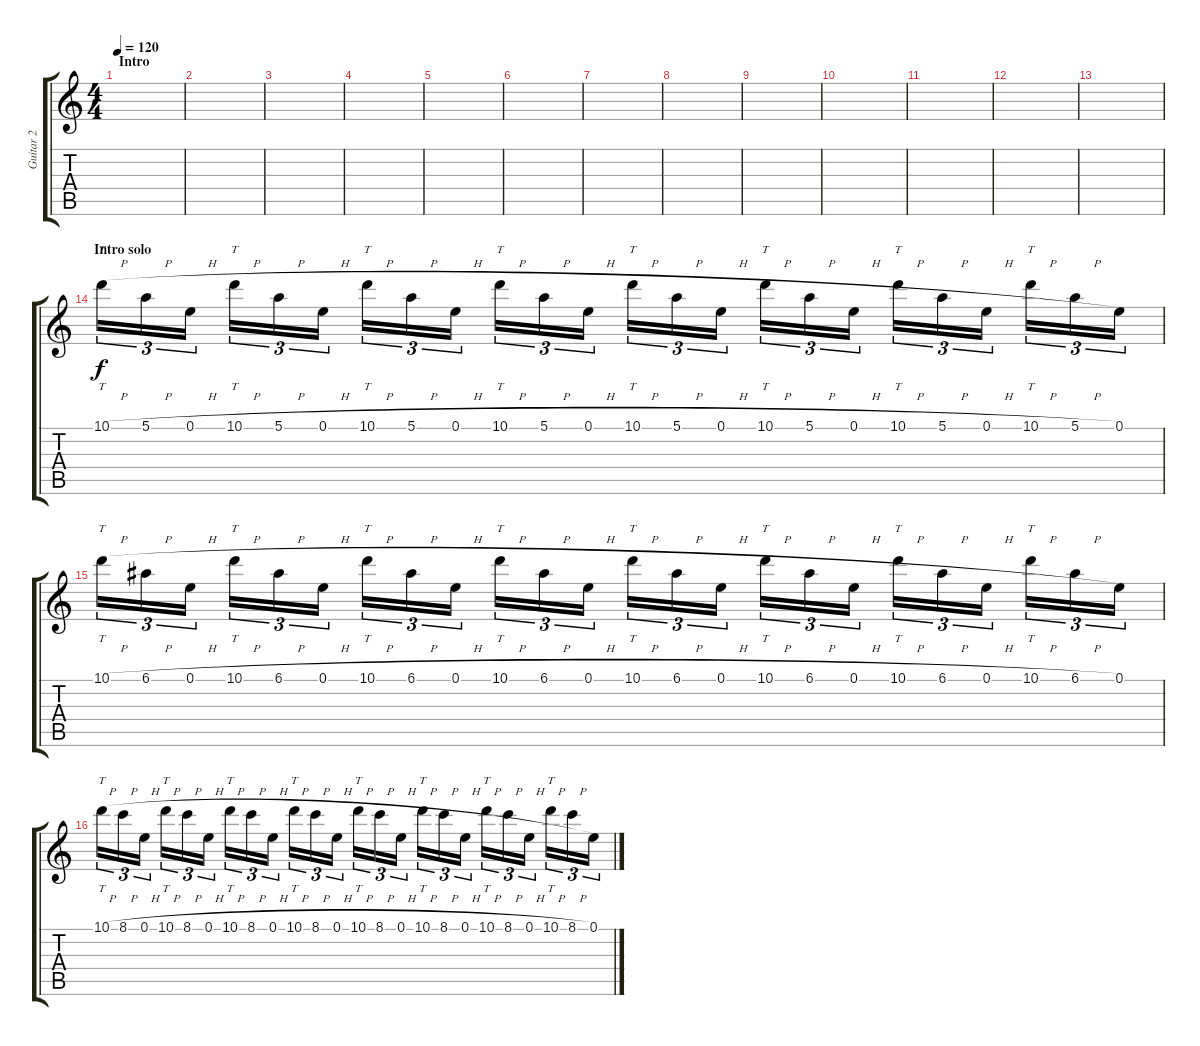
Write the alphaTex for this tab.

\track ("Guitar 2" "Guitar 2") {instrument overdrivenguitar}
\staff {score tabs}
\tuning (E4 B3 G3 D3 A2 D2) {hide}
\ts (4 4)
\section ("" "Intro")
\tempo 120
\clef g2
\ks c
|
|
|
|
|
|
|
|
|
|
|
|
|
\section ("" "Intro solo")
10.1{h}.16{tt tu (3 2)} 5.1{h}.16{tu (3 2)} 0.1{h}.16{tu (3 2)} 10.1{h}.16{tt tu (3 2)} 5.1{h}.16{tu (3 2)} 0.1{h}.16{tu (3 2)} 10.1{h}.16{tt tu (3 2)} 5.1{h}.16{tu (3 2)} 0.1{h}.16{tu (3 2)} 10.1{h}.16{tt tu (3 2)} 5.1{h}.16{tu (3 2)} 0.1{h}.16{tu (3 2)} 10.1{h}.16{tt tu (3 2)} 5.1{h}.16{tu (3 2)} 0.1{h}.16{tu (3 2)} 10.1{h}.16{tt tu (3 2)} 5.1{h}.16{tu (3 2)} 0.1{h}.16{tu (3 2)} 10.1{h}.16{tt tu (3 2)} 5.1{h}.16{tu (3 2)} 0.1{h}.16{tu (3 2)} 10.1{h}.16{tt tu (3 2)} 5.1{h}.16{tu (3 2)} 0.1.16{tu (3 2)} |
10.1{h}.16{tt tu (3 2)} 6.1{h}.16{tu (3 2)} 0.1{h}.16{tu (3 2)} 10.1{h}.16{tt tu (3 2)} 6.1{h}.16{tu (3 2)} 0.1{h}.16{tu (3 2)} 10.1{h}.16{tt tu (3 2)} 6.1{h}.16{tu (3 2)} 0.1{h}.16{tu (3 2)} 10.1{h}.16{tt tu (3 2)} 6.1{h}.16{tu (3 2)} 0.1{h}.16{tu (3 2)} 10.1{h}.16{tt tu (3 2)} 6.1{h}.16{tu (3 2)} 0.1{h}.16{tu (3 2)} 10.1{h}.16{tt tu (3 2)} 6.1{h}.16{tu (3 2)} 0.1{h}.16{tu (3 2)} 10.1{h}.16{tt tu (3 2)} 6.1{h}.16{tu (3 2)} 0.1{h}.16{tu (3 2)} 10.1{h}.16{tt tu (3 2)} 6.1{h}.16{tu (3 2)} 0.1.16{tu (3 2)} |
10.1{h}.16{tt tu (3 2)} 8.1{h}.16{tu (3 2)} 0.1{h}.16{tu (3 2)} 10.1{h}.16{tt tu (3 2)} 8.1{h}.16{tu (3 2)} 0.1{h}.16{tu (3 2)} 10.1{h}.16{tt tu (3 2)} 8.1{h}.16{tu (3 2)} 0.1{h}.16{tu (3 2)} 10.1{h}.16{tt tu (3 2)} 8.1{h}.16{tu (3 2)} 0.1{h}.16{tu (3 2)} 10.1{h}.16{tt tu (3 2)} 8.1{h}.16{tu (3 2)} 0.1{h}.16{tu (3 2)} 10.1{h}.16{tt tu (3 2)} 8.1{h}.16{tu (3 2)} 0.1{h}.16{tu (3 2)} 10.1{h}.16{tt tu (3 2)} 8.1{h}.16{tu (3 2)} 0.1{h}.16{tu (3 2)} 10.1{h}.16{tt tu (3 2)} 8.1{h}.16{tu (3 2)} 0.1.16{tu (3 2)}
